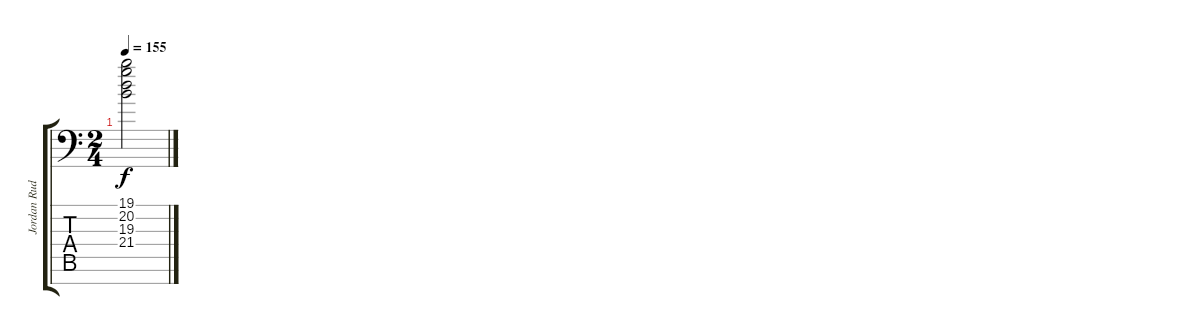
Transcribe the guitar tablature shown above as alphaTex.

\track ("Jordan Rudess chords 2" "Jordan Rud") {instrument pad4choir}
\staff {score tabs}
\tuning (E4 B3 G3 D3 A2 E2 C-1) {hide}
\ts (2 4)
\tempo 155
\clef f4
\ks c
(19.1{t} 20.2{t} 19.3{t} 21.4{t}).2{dy f}
